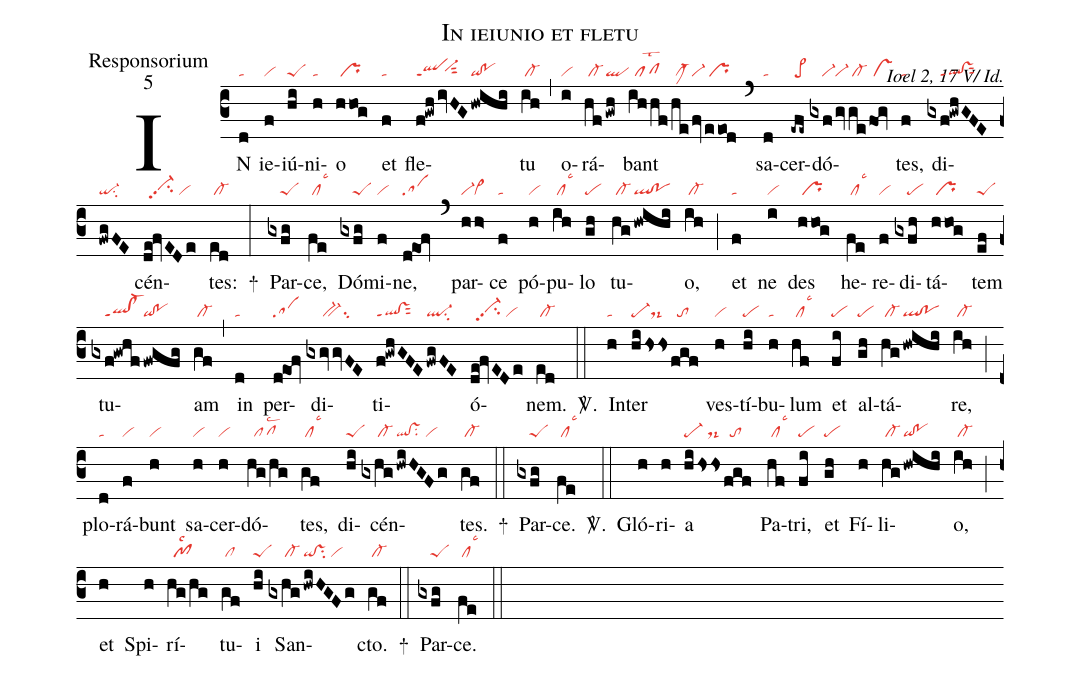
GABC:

name:In ieiunio et fletu;
office-part:Responsorium;
mode:5;
commentary:Ioel 2, 17 V/ Id.;
nabc-lines:1;
%%
(c3)
IN(d|ta) ie(f|vi)iú(hi|peS)ni(h|ta)o(hhog|/pr) et(f|ta) fle(f!gwh|qlppt1|/ivHG|//vi-hhsut2|/hwihi|qi!po)tu(ih|/cl-) (,)
o(i|vi)rá(hf|/cl-|!gwh|ql)bant(ihhf|//pflst2|/he|/clM-|/fv|vi-|/eeod|/pr) (`)
sa(d|ta)cer(-efe~|/pe>)dó(gxf|////vi-|/gv|vi-|ge|/cl-|/fog|/vs)tes,(f|ta) di(gxf!gwhGFE|////ql!vsppt1sut2|/fwgFE|qi-su2)cén(de!fvEDe|//vi-hhpp2su2/vi)tes:(ed|/cl-) +(:)
Par(gxfg|////peS)ce,(fe|/cllsc3) Dó(gxfg|////peS)mi(f|vi)ne,(deOf|sa) (`)
par(h|vi-|h>|vi>)ce(f|ta) pó(h|vi)pu(ih|/cllsc3)lo(gh|pe) tu(hg|/cl-|!hwihi|ql!po)o,(ih|/cl-) (;)
et(f|ta) ne(i|vi) des(hhog|/pr) he(fe|/cllsc3)re(f|vi)di(gxfh|////pe)tá(hhog|/pr)tem(ef|peS) tu(gxf!gwhf|////ql!cl-ppt1|/fwgfg|qi!po)am(gf|/cl-) (,)
in(d|ta) per(deOf|sa)di(gxgvgvFE|/////bv-su2)ti(f!gwhGFE|ql!vsppt1sut2|/fwgFE|ql-su2)ó(de!fvEDe|//vi-hhpp2su2/vi)nem.(ed|/cl-) <sp>V/</sp>.(::)
In(h|ta)ter(hi|pe-|/hss|//ds-|fgf|//to) ves(h|vi)tí(hi|pe)bu(h|ta)lum(hf|/cllsc3) et(fi|pe) al(gh|pe)tá(hg|/cl-|!hwihi|ql!po)re,(ih|/cl-) (;)
plo(d|ta)rá(f|vi)bunt(h|vi) sa(h|vi)cer(h|vi)dó(hg/hg|//pflsc2)tes,(gf|/cllsc3) di(hi|peS)cén(gxhg|/////cl-|!hwiHGFg|ql!vssu2/vi)tes.(gf|/cl-) +(::)
Par(gxfg|////peS)ce.(fe|/cllsc3) <sp>V/</sp>.(::)
Gló(h)ri(h)a(hi|pe-|/hss|///ds-|fgf|//to) Pa(hf|/cllsc3)tri,(fi|pe) et(gh|pe) Fí(h)li(hg|/cl-|!hwihi|qi!po)o,(ih|/cl-) (;)
et(h) Spi(h)rí(hg/hg|//pf1lsc2)tu(gf|/cl)i(hi|peS) San(gxhg|/////cl-|!hwiHGFg|qi!vssu2/vi)cto.(gf|/cl-) +(::)
Par(gxfg|////peS)ce.(fe|/cllsc3) (::)
